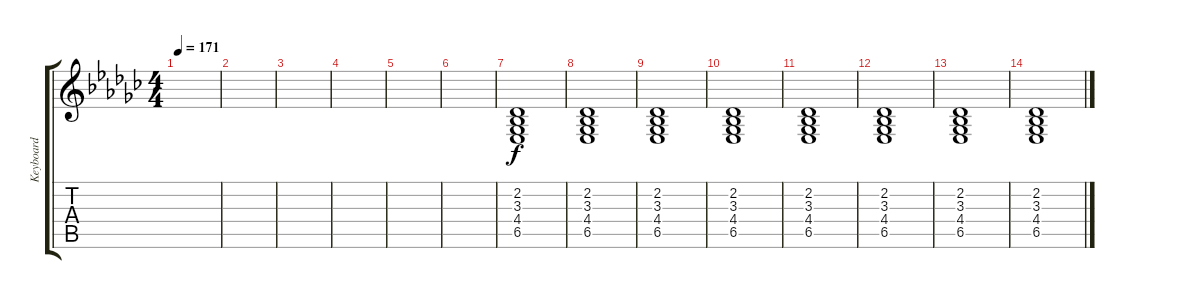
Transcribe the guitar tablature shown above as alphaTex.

\track ("Keyboard" "Keyboard") {instrument electricgrandpiano}
\staff {score tabs}
\tuning (E4 B3 G3 D3 A2 E2) {hide}
\ts (4 4)
\tempo 171
\clef g2
\ks gb
|
|
|
|
|
|
(2.2 3.3 4.4 6.5).1 |
(2.2 3.3 4.4 6.5).1 |
(2.2 3.3 4.4 6.5).1 |
(2.2 3.3 4.4 6.5).1 |
(2.2 3.3 4.4 6.5).1 |
(2.2 3.3 4.4 6.5).1 |
(2.2 3.3 4.4 6.5).1 |
(2.2 3.3 4.4 6.5).1
